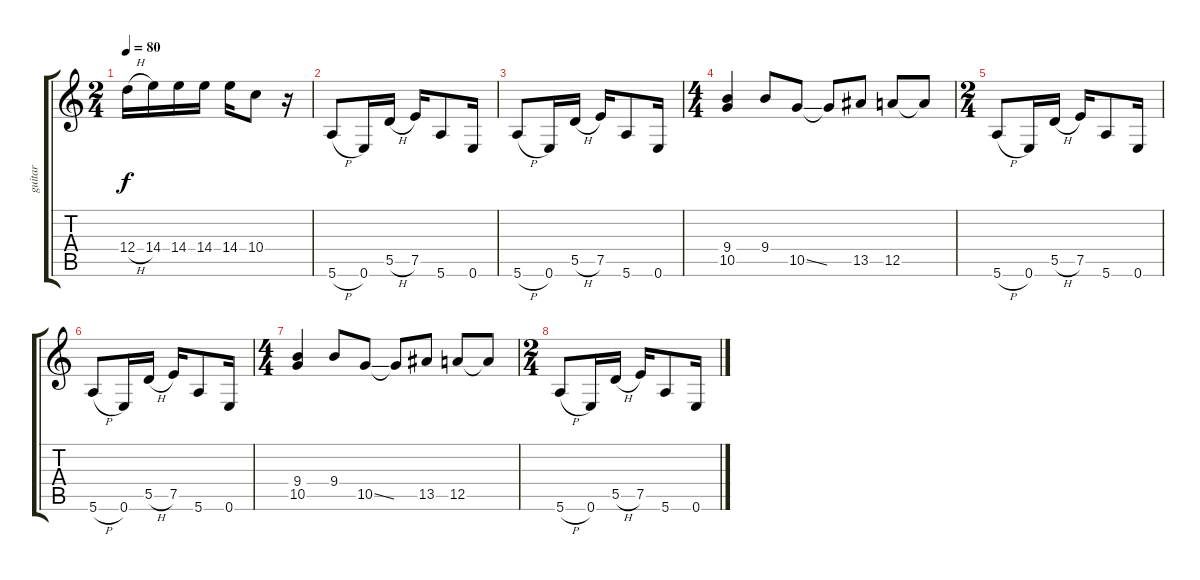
\track ("guitar" "guitar") {instrument overdrivenguitar}
\staff {score tabs}
\tuning (E4 B3 G3 D3 A2 E2) {hide}
\ts (2 4)
\tempo 80
\clef g2
\ks c
12.4{h}.16{dy f} 14.4.16 14.4.16 14.4.16 14.4.16 10.4.8 r.16 |
5.6{h}.8 0.6.16 5.5{h}.16 7.5.16 5.6.8 0.6.16 |
5.6{h}.8 0.6.16 5.5{h}.16 7.5.16 5.6.8 0.6.16 |
\ts (4 4)
(9.4 10.5).4 9.4.8 10.5{ss}.8 10.5{t}.8 13.5.8 12.5.8 12.5{t}.8 |
\ts (2 4)
5.6{h}.8 0.6.16 5.5{h}.16 7.5.16 5.6.8 0.6.16 |
5.6{h}.8 0.6.16 5.5{h}.16 7.5.16 5.6.8 0.6.16 |
\ts (4 4)
(9.4 10.5).4 9.4.8 10.5{ss}.8 10.5{t}.8 13.5.8 12.5.8 12.5{t}.8 |
\ts (2 4)
5.6{h}.8 0.6.16 5.5{h}.16 7.5.16 5.6.8 0.6.16
